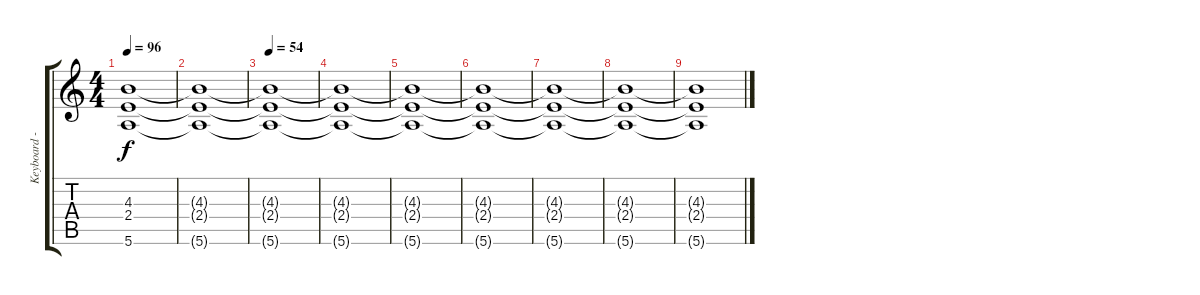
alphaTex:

\track ("Keyboard - Fill/Effects" "Keyboard -") {instrument contrabass}
\staff {score tabs}
\tuning (E4 B3 G3 D3 A2 E2) {hide}
\ts (4 4)
\tempo 96
\clef g2
\ks c
(4.3{t} 2.4{t} 5.6{t}).1{dy f} |
(4.3{t} 2.4{t} 5.6{t}).1 |
\tempo 54
(4.3{t} 2.4{t} 5.6{t}).1 |
(4.3{t} 2.4{t} 5.6{t}).1 |
(4.3{t} 2.4{t} 5.6{t}).1 |
(4.3{t} 2.4{t} 5.6{t}).1 |
(4.3{t} 2.4{t} 5.6{t}).1{volume 0} |
(4.3{t} 2.4{t} 5.6{t}).1 |
(4.3{t} 2.4{t} 5.6{t}).1
